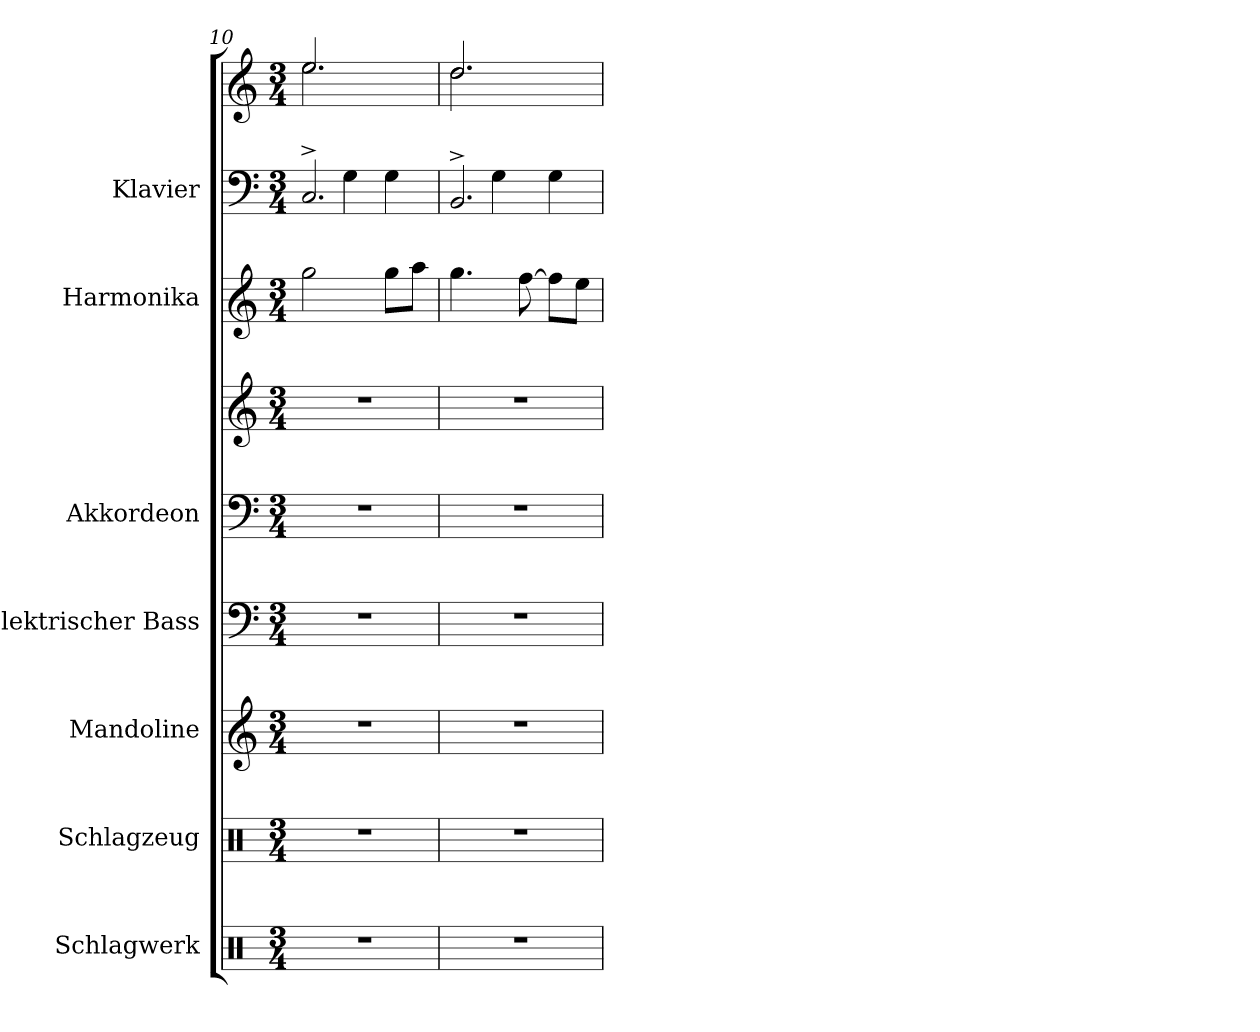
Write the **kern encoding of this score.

**kern	**kern	**kern	**kern	**kern	**kern	**kern	**kern	**kern
*part7	*part6	*part5	*part4	*part3	*part3	*part2	*part1	*part1
*staff9	*staff8	*staff7	*staff6	*staff5	*staff4	*staff3	*staff2	*staff1
*I"Schlagwerk	*I"Schlagzeug	*I"Mandoline	*I"Elektrischer Bass	*I"Akkordeon	*	*I"Harmonika	*I"Klavier	*
*I'Schlw.	*I'Schlgz.	*I'Mand.	*I'E-B.	*I'Akk.	*	*	*I'Klav.	*
!!LO:PB:g=z
*clefX	*clefX	*clefG2	*clefF4	*clefF4	*clefG2	*clefG2	*clefF4	*clefG2
*	*	*	*ITrd7c12	*	*	*	*	*
*k[]	*k[]	*k[]	*k[]	*k[]	*k[]	*k[]	*k[]	*k[]
*M3/4	*M3/4	*M3/4	*M3/4	*M3/4	*M3/4	*M3/4	*M3/4	*M3/4
=10	=10	=10	=10	=10	=10	=10	=10	=10
*	*	*	*	*	*	*	*^	*^
2.r	2.r	2.r	2.r	2.r	2.r	2gg\	2.C^/	4ryy	2.ee/	2.ee\
.	.	.	.	.	.	.	.	4G\	.	.
.	.	.	.	.	.	8gg\L	.	4G\	.	.
.	.	.	.	.	.	8aa\J	.	.	.	.
=11	=11	=11	=11	=11	=11	=11	=11	=11	=11	=11
2.r	2.r	2.r	2.r	2.r	2.r	4.gg\	2.BB^/	4ryy	2.dd/	2.dd\
.	.	.	.	.	.	.	.	4G\	.	.
.	.	.	.	.	.	[8ff\	.	.	.	.
.	.	.	.	.	.	8ff\L]	.	4G\	.	.
.	.	.	.	.	.	8ee\J	.	.	.	.
*	*	*	*	*	*	*	*v	*v	*	*
*	*	*	*	*	*	*	*	*v	*v
=	=	=	=	=	=	=	=	=
*-	*-	*-	*-	*-	*-	*-	*-	*-
